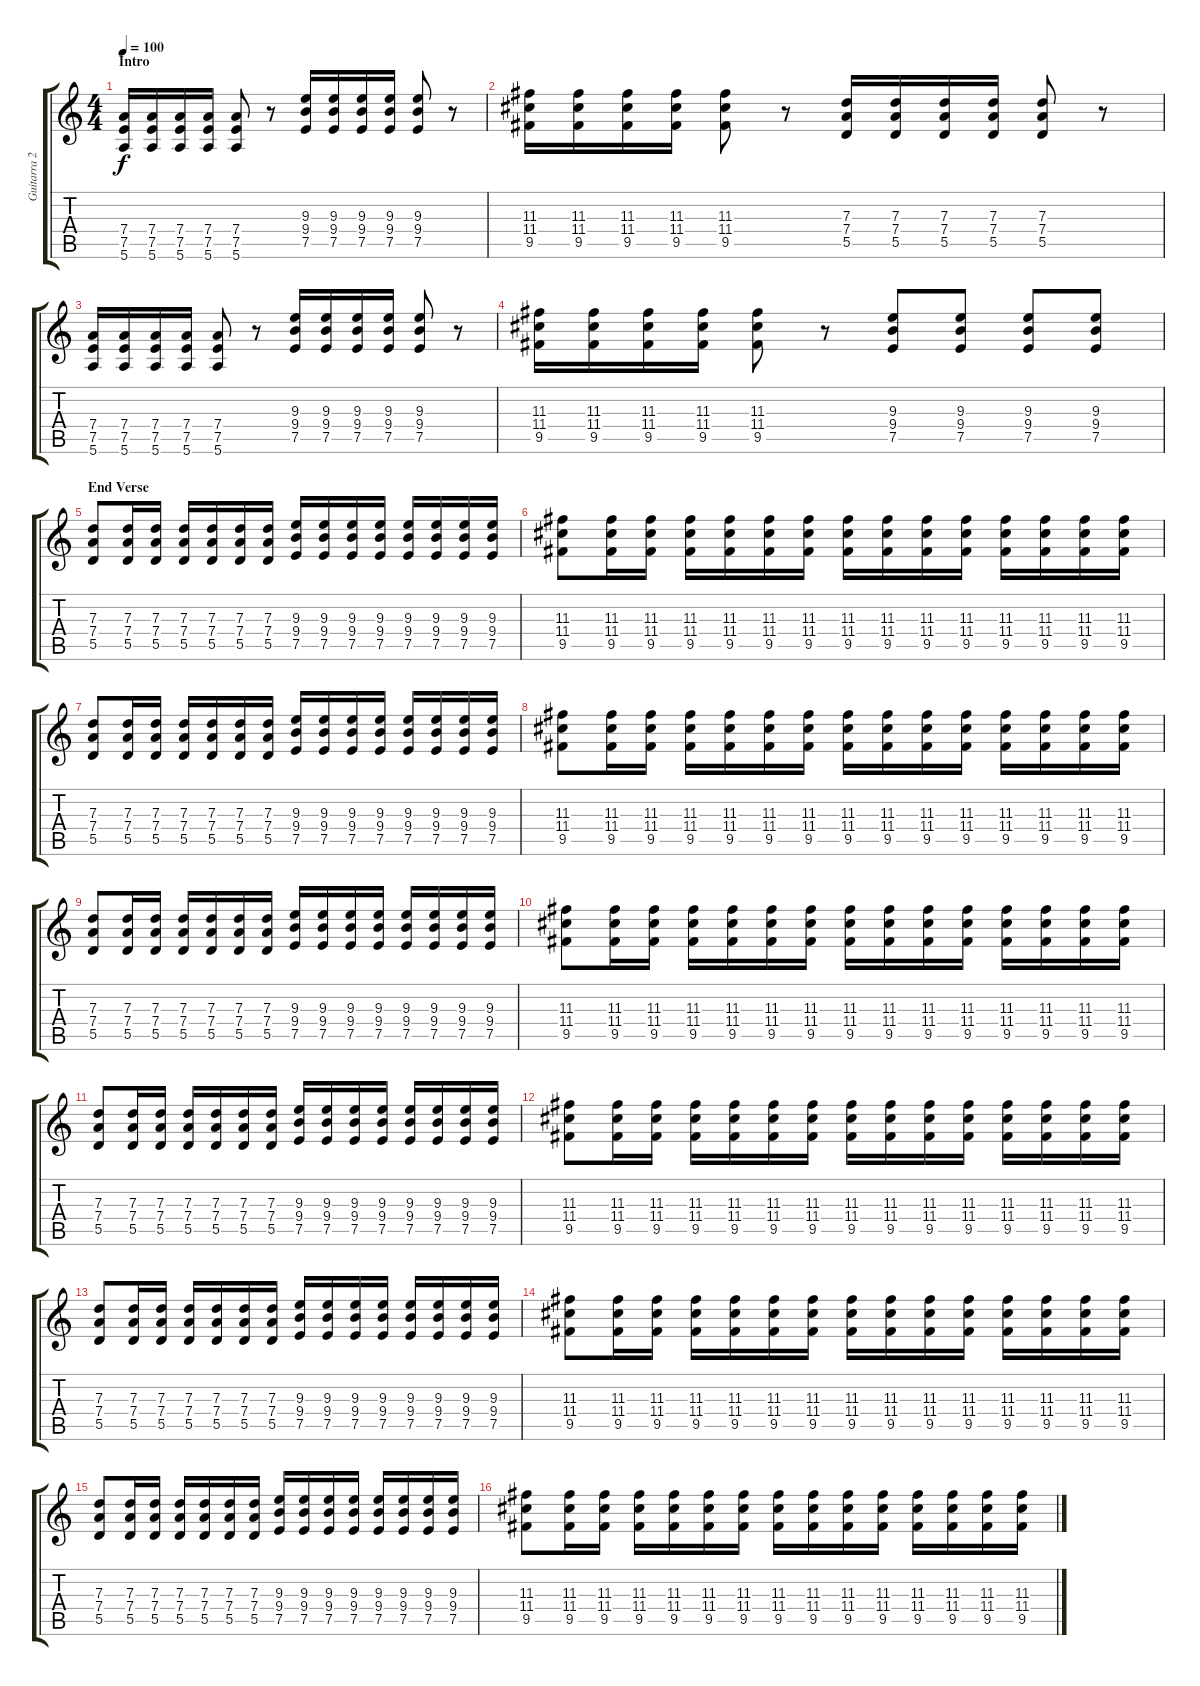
\track ("Guitarra 2 - Erik" "Guitarra 2") {instrument distortionguitar}
\staff {score tabs}
\tuning (E4 B3 G3 D3 A2 E2) {hide}
\ts (4 4)
\section ("" "Intro")
\tempo 100
\clef g2
\ks c
(7.4 7.5 5.6).16{dy f} (7.4 7.5 5.6).16 (7.4 7.5 5.6).16 (7.4 7.5 5.6).16 (7.4 7.5 5.6).8 r.8 (9.3 9.4 7.5).16 (9.3 9.4 7.5).16 (9.3 9.4 7.5).16 (9.3 9.4 7.5).16 (9.3 9.4 7.5).8 r.8 |
(11.3 11.4 9.5).16 (11.3 11.4 9.5).16 (11.3 11.4 9.5).16 (11.3 11.4 9.5).16 (11.3 11.4 9.5).8 r.8 (7.3 7.4 5.5).16 (7.3 7.4 5.5).16 (7.3 7.4 5.5).16 (7.3 7.4 5.5).16 (7.3 7.4 5.5).8 r.8 |
(7.4 7.5 5.6).16 (7.4 7.5 5.6).16 (7.4 7.5 5.6).16 (7.4 7.5 5.6).16 (7.4 7.5 5.6).8 r.8 (9.3 9.4 7.5).16 (9.3 9.4 7.5).16 (9.3 9.4 7.5).16 (9.3 9.4 7.5).16 (9.3 9.4 7.5).8 r.8 |
(11.3 11.4 9.5).16 (11.3 11.4 9.5).16 (11.3 11.4 9.5).16 (11.3 11.4 9.5).16 (11.3 11.4 9.5).8 r.8 (9.3 9.4 7.5).8 (9.3 9.4 7.5).8 (9.3 9.4 7.5).8 (9.3 9.4 7.5).8 |
\section ("" "End Verse")
(7.3 7.4 5.5).8 (7.3 7.4 5.5).16 (7.3 7.4 5.5).16 (7.3 7.4 5.5).16 (7.3 7.4 5.5).16 (7.3 7.4 5.5).16 (7.3 7.4 5.5).16 (9.3 9.4 7.5).16 (9.3 9.4 7.5).16 (9.3 9.4 7.5).16 (9.3 9.4 7.5).16 (9.3 9.4 7.5).16 (9.3 9.4 7.5).16 (9.3 9.4 7.5).16 (9.3 9.4 7.5).16 |
(11.3 11.4 9.5).8 (11.3 11.4 9.5).16 (11.3 11.4 9.5).16 (11.3 11.4 9.5).16 (11.3 11.4 9.5).16 (11.3 11.4 9.5).16 (11.3 11.4 9.5).16 (11.3 11.4 9.5).16 (11.3 11.4 9.5).16 (11.3 11.4 9.5).16 (11.3 11.4 9.5).16 (11.3 11.4 9.5).16 (11.3 11.4 9.5).16 (11.3 11.4 9.5).16 (11.3 11.4 9.5).16 |
(7.3 7.4 5.5).8 (7.3 7.4 5.5).16 (7.3 7.4 5.5).16 (7.3 7.4 5.5).16 (7.3 7.4 5.5).16 (7.3 7.4 5.5).16 (7.3 7.4 5.5).16 (9.3 9.4 7.5).16 (9.3 9.4 7.5).16 (9.3 9.4 7.5).16 (9.3 9.4 7.5).16 (9.3 9.4 7.5).16 (9.3 9.4 7.5).16 (9.3 9.4 7.5).16 (9.3 9.4 7.5).16 |
(11.3 11.4 9.5).8 (11.3 11.4 9.5).16 (11.3 11.4 9.5).16 (11.3 11.4 9.5).16 (11.3 11.4 9.5).16 (11.3 11.4 9.5).16 (11.3 11.4 9.5).16 (11.3 11.4 9.5).16 (11.3 11.4 9.5).16 (11.3 11.4 9.5).16 (11.3 11.4 9.5).16 (11.3 11.4 9.5).16 (11.3 11.4 9.5).16 (11.3 11.4 9.5).16 (11.3 11.4 9.5).16 |
(7.3 7.4 5.5).8 (7.3 7.4 5.5).16 (7.3 7.4 5.5).16 (7.3 7.4 5.5).16 (7.3 7.4 5.5).16 (7.3 7.4 5.5).16 (7.3 7.4 5.5).16 (9.3 9.4 7.5).16 (9.3 9.4 7.5).16 (9.3 9.4 7.5).16 (9.3 9.4 7.5).16 (9.3 9.4 7.5).16 (9.3 9.4 7.5).16 (9.3 9.4 7.5).16 (9.3 9.4 7.5).16 |
(11.3 11.4 9.5).8 (11.3 11.4 9.5).16 (11.3 11.4 9.5).16 (11.3 11.4 9.5).16 (11.3 11.4 9.5).16 (11.3 11.4 9.5).16 (11.3 11.4 9.5).16 (11.3 11.4 9.5).16 (11.3 11.4 9.5).16 (11.3 11.4 9.5).16 (11.3 11.4 9.5).16 (11.3 11.4 9.5).16 (11.3 11.4 9.5).16 (11.3 11.4 9.5).16 (11.3 11.4 9.5).16 |
(7.3 7.4 5.5).8 (7.3 7.4 5.5).16 (7.3 7.4 5.5).16 (7.3 7.4 5.5).16 (7.3 7.4 5.5).16 (7.3 7.4 5.5).16 (7.3 7.4 5.5).16 (9.3 9.4 7.5).16 (9.3 9.4 7.5).16 (9.3 9.4 7.5).16 (9.3 9.4 7.5).16 (9.3 9.4 7.5).16 (9.3 9.4 7.5).16 (9.3 9.4 7.5).16 (9.3 9.4 7.5).16 |
(11.3 11.4 9.5).8 (11.3 11.4 9.5).16 (11.3 11.4 9.5).16 (11.3 11.4 9.5).16 (11.3 11.4 9.5).16 (11.3 11.4 9.5).16 (11.3 11.4 9.5).16 (11.3 11.4 9.5).16 (11.3 11.4 9.5).16 (11.3 11.4 9.5).16 (11.3 11.4 9.5).16 (11.3 11.4 9.5).16 (11.3 11.4 9.5).16 (11.3 11.4 9.5).16 (11.3 11.4 9.5).16 |
(7.3 7.4 5.5).8 (7.3 7.4 5.5).16 (7.3 7.4 5.5).16 (7.3 7.4 5.5).16 (7.3 7.4 5.5).16 (7.3 7.4 5.5).16 (7.3 7.4 5.5).16 (9.3 9.4 7.5).16 (9.3 9.4 7.5).16 (9.3 9.4 7.5).16 (9.3 9.4 7.5).16 (9.3 9.4 7.5).16 (9.3 9.4 7.5).16 (9.3 9.4 7.5).16 (9.3 9.4 7.5).16 |
(11.3 11.4 9.5).8 (11.3 11.4 9.5).16 (11.3 11.4 9.5).16 (11.3 11.4 9.5).16 (11.3 11.4 9.5).16 (11.3 11.4 9.5).16 (11.3 11.4 9.5).16 (11.3 11.4 9.5).16 (11.3 11.4 9.5).16 (11.3 11.4 9.5).16 (11.3 11.4 9.5).16 (11.3 11.4 9.5).16 (11.3 11.4 9.5).16 (11.3 11.4 9.5).16 (11.3 11.4 9.5).16 |
(7.3 7.4 5.5).8 (7.3 7.4 5.5).16 (7.3 7.4 5.5).16 (7.3 7.4 5.5).16 (7.3 7.4 5.5).16 (7.3 7.4 5.5).16 (7.3 7.4 5.5).16 (9.3 9.4 7.5).16 (9.3 9.4 7.5).16 (9.3 9.4 7.5).16 (9.3 9.4 7.5).16 (9.3 9.4 7.5).16 (9.3 9.4 7.5).16 (9.3 9.4 7.5).16 (9.3 9.4 7.5).16 |
(11.3 11.4 9.5).8 (11.3 11.4 9.5).16 (11.3 11.4 9.5).16 (11.3 11.4 9.5).16 (11.3 11.4 9.5).16 (11.3 11.4 9.5).16 (11.3 11.4 9.5).16 (11.3 11.4 9.5).16 (11.3 11.4 9.5).16 (11.3 11.4 9.5).16 (11.3 11.4 9.5).16 (11.3 11.4 9.5).16 (11.3 11.4 9.5).16 (11.3 11.4 9.5).16 (11.3 11.4 9.5).16
